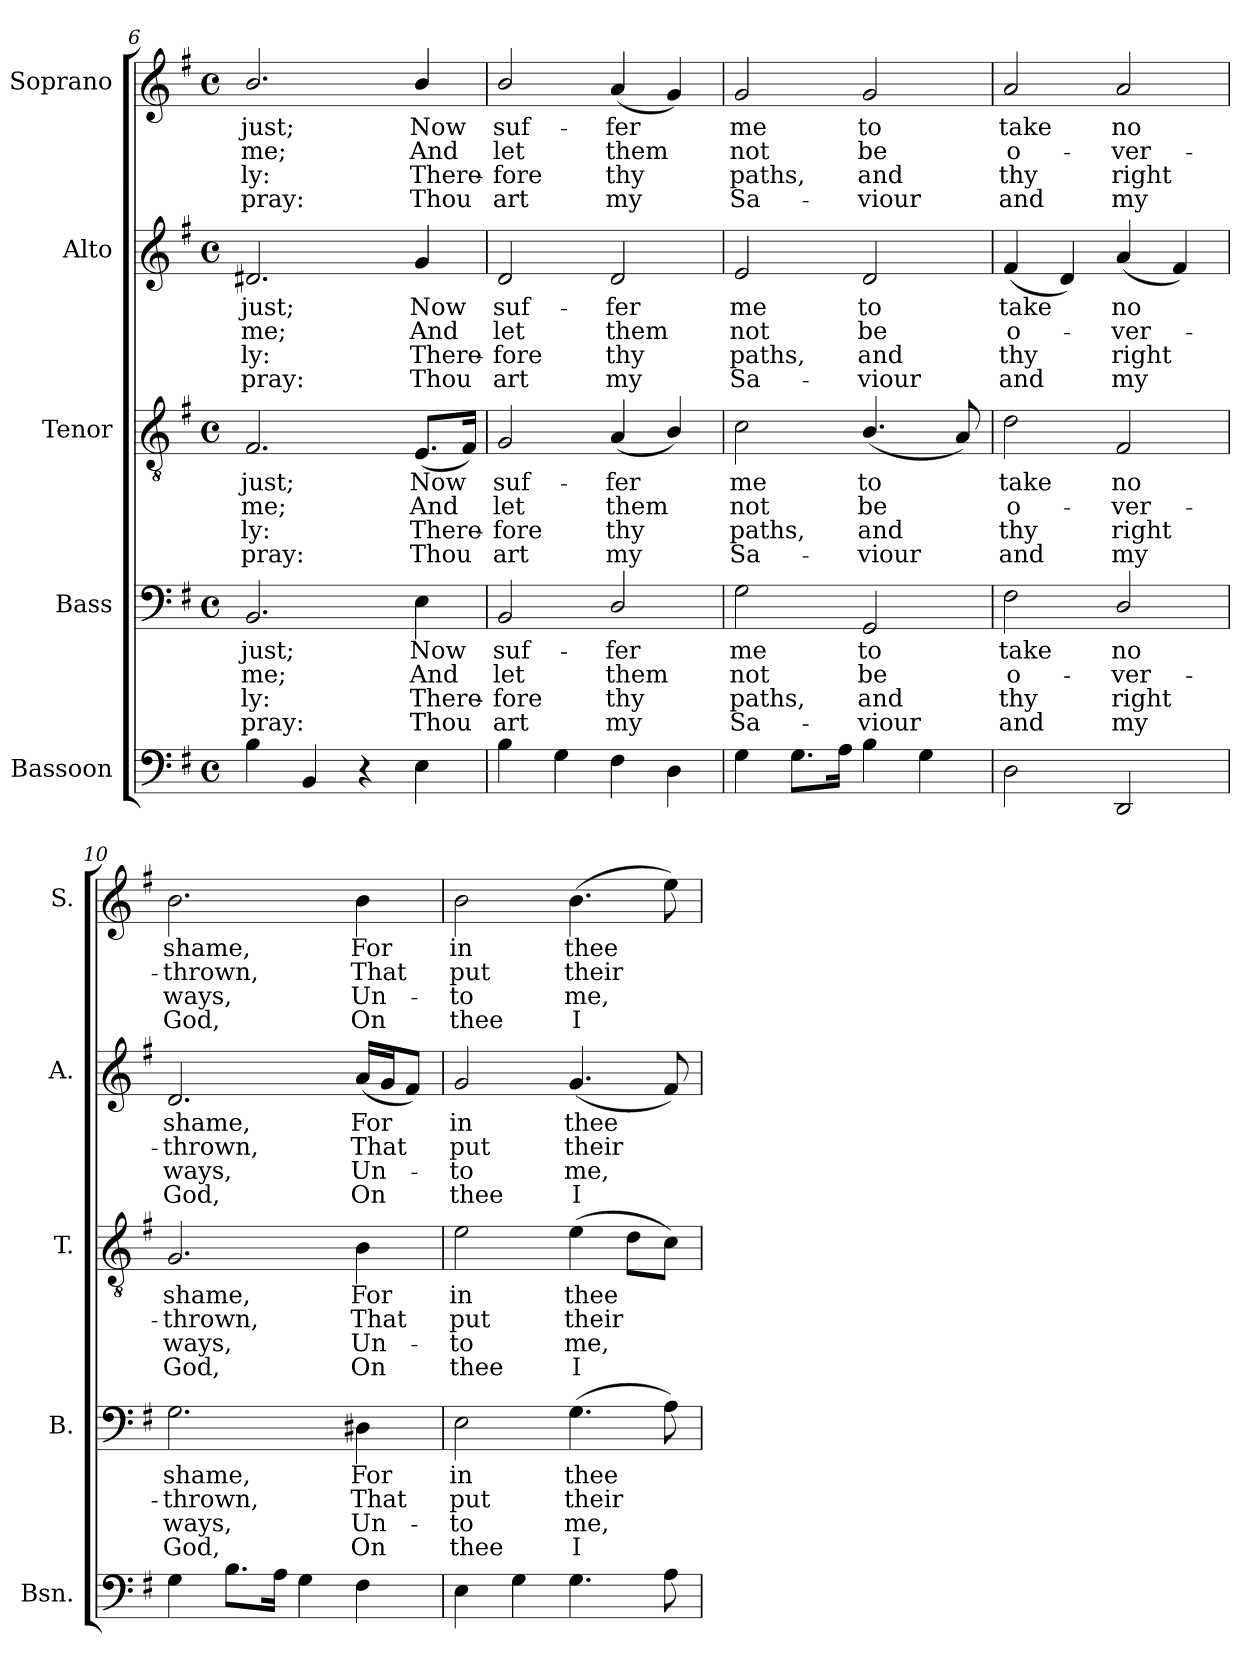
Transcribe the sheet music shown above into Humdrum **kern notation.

**kern	**kern	**text	**text	**text	**text	**kern	**text	**text	**text	**text	**kern	**text	**text	**text	**text	**kern	**text	**text	**text	**text
*part5	*part4	*part4	*part4	*part4	*part4	*part3	*part3	*part3	*part3	*part3	*part2	*part2	*part2	*part2	*part2	*part1	*part1	*part1	*part1	*part1
*staff5	*staff4	*staff4	*staff4	*staff4	*staff4	*staff3	*staff3	*staff3	*staff3	*staff3	*staff2	*staff2	*staff2	*staff2	*staff2	*staff1	*staff1	*staff1	*staff1	*staff1
*I"Bassoon	*I"Bass	*	*	*	*	*I"Tenor	*	*	*	*	*I"Alto	*	*	*	*	*I"Soprano	*	*	*	*
*I'Bsn.	*I'B.	*	*	*	*	*I'T.	*	*	*	*	*I'A.	*	*	*	*	*I'S.	*	*	*	*
*clefF4	*clefF4	*	*	*	*	*clefGv2	*	*	*	*	*clefG2	*	*	*	*	*clefG2	*	*	*	*
*	*	*	*	*	*	*ITrd7c12	*	*	*	*	*	*	*	*	*	*	*	*	*	*
*k[f#]	*k[f#]	*	*	*	*	*k[f#]	*	*	*	*	*k[f#]	*	*	*	*	*k[f#]	*	*	*	*
*G:	*G:	*	*	*	*	*G:	*	*	*	*	*G:	*	*	*	*	*G:	*	*	*	*
*M4/4	*M4/4	*	*	*	*	*M4/4	*	*	*	*	*M4/4	*	*	*	*	*M4/4	*	*	*	*
*met(c)	*met(c)	*	*	*	*	*met(c)	*	*	*	*	*met(c)	*	*	*	*	*met(c)	*	*	*	*
=6	=6	=6	=6	=6	=6	=6	=6	=6	=6	=6	=6	=6	=6	=6	=6	=6	=6	=6	=6	=6
!	!	!LO:LY:b:color=#000000	!LO:LY:b:color=#000000	!LO:LY:b:color=#000000	!LO:LY:b:color=#000000	!	!	!	!	!	!	!	!	!	!	!	!	!	!	!
!	!	!	!	!	!	!	!LO:LY:b:color=#000000	!LO:LY:b:color=#000000	!LO:LY:b:color=#000000	!LO:LY:b:color=#000000	!	!	!	!	!	!	!	!	!	!
!	!	!	!	!	!	!	!	!	!	!	!	!LO:LY:b:color=#000000	!LO:LY:b:color=#000000	!LO:LY:b:color=#000000	!LO:LY:b:color=#000000	!	!	!	!	!
!	!	!	!	!	!	!	!	!	!	!	!	!	!	!	!	!	!LO:LY:b:color=#000000	!LO:LY:b:color=#000000	!LO:LY:b:color=#000000	!LO:LY:b:color=#000000
4Bi\	2.BBi/	just;	me;	ly:	pray:	2.FF#i/	just;	me;	ly:	pray:	2.d#Xi/	just;	me;	ly:	pray:	2.bi/	just;	me;	ly:	pray:
4BBi/	.	.	.	.	.	.	.	.	.	.	.	.	.	.	.	.	.	.	.	.
4r	.	.	.	.	.	.	.	.	.	.	.	.	.	.	.	.	.	.	.	.
!	!	!LO:LY:b:color=#000000	!LO:LY:b:color=#000000	!LO:LY:b:color=#000000	!LO:LY:b:color=#000000	!	!	!	!	!	!	!	!	!	!	!	!	!	!	!
!	!	!	!	!	!	!	!LO:LY:b:color=#000000	!LO:LY:b:color=#000000	!LO:LY:b:color=#000000	!LO:LY:b:color=#000000	!	!	!	!	!	!	!	!	!	!
!	!	!	!	!	!	!	!	!	!	!	!	!LO:LY:b:color=#000000	!LO:LY:b:color=#000000	!LO:LY:b:color=#000000	!LO:LY:b:color=#000000	!	!	!	!	!
!	!	!	!	!	!	!	!	!	!	!	!	!	!	!	!	!	!LO:LY:b:color=#000000	!LO:LY:b:color=#000000	!LO:LY:b:color=#000000	!LO:LY:b:color=#000000
4Ei\	4Ei\	Now	And	There-	-Thou	(8.EEi/L	Now	And	There-	-Thou	4gi/	Now	And	There-	-Thou	4bi/	Now	And	There-	-Thou
.	.	.	.	.	.	16FF#i/Jk)	.	.	.	.	.	.	.	.	.	.	.	.	.	.
=7	=7	=7	=7	=7	=7	=7	=7	=7	=7	=7	=7	=7	=7	=7	=7	=7	=7	=7	=7	=7
!	!	!LO:LY:b:color=#000000	!LO:LY:b:color=#000000	!LO:LY:b:color=#000000	!LO:LY:b:color=#000000	!	!	!	!	!	!	!	!	!	!	!	!	!	!	!
!	!	!	!	!	!	!	!LO:LY:b:color=#000000	!LO:LY:b:color=#000000	!LO:LY:b:color=#000000	!LO:LY:b:color=#000000	!	!	!	!	!	!	!	!	!	!
!	!	!	!	!	!	!	!	!	!	!	!	!LO:LY:b:color=#000000	!LO:LY:b:color=#000000	!LO:LY:b:color=#000000	!LO:LY:b:color=#000000	!	!	!	!	!
!	!	!	!	!	!	!	!	!	!	!	!	!	!	!	!	!	!LO:LY:b:color=#000000	!LO:LY:b:color=#000000	!LO:LY:b:color=#000000	!LO:LY:b:color=#000000
4Bi\	2BBi/	suf-	let	fore	art	2GGi/	suf-	let	fore	art	2di/	suf-	let	fore	art	2bi/	suf-	let	fore	art
4Gi\	.	.	.	.	.	.	.	.	.	.	.	.	.	.	.	.	.	.	.	.
!	!	!LO:LY:b:color=#000000	!LO:LY:b:color=#000000	!LO:LY:b:color=#000000	!LO:LY:b:color=#000000	!	!	!	!	!	!	!	!	!	!	!	!	!	!	!
!	!	!	!	!	!	!	!LO:LY:b:color=#000000	!LO:LY:b:color=#000000	!LO:LY:b:color=#000000	!LO:LY:b:color=#000000	!	!	!	!	!	!	!	!	!	!
!	!	!	!	!	!	!	!	!	!	!	!	!LO:LY:b:color=#000000	!LO:LY:b:color=#000000	!LO:LY:b:color=#000000	!LO:LY:b:color=#000000	!	!	!	!	!
!	!	!	!	!	!	!	!	!	!	!	!	!	!	!	!	!	!LO:LY:b:color=#000000	!LO:LY:b:color=#000000	!LO:LY:b:color=#000000	!LO:LY:b:color=#000000
4F#i\	2Di/	-fer	them	thy	my	(4AAi/	-fer	them	thy	my	2di/	-fer	them	thy	my	(4ai/	-fer	them	thy	my
4Di\	.	.	.	.	.	4BBi/)	.	.	.	.	.	.	.	.	.	4gi/)	.	.	.	.
!!LO:PB:g=z
=8	=8	=8	=8	=8	=8	=8	=8	=8	=8	=8	=8	=8	=8	=8	=8	=8	=8	=8	=8	=8
!	!	!LO:LY:b:color=#000000	!LO:LY:b:color=#000000	!LO:LY:b:color=#000000	!LO:LY:b:color=#000000	!	!	!	!	!	!	!	!	!	!	!	!	!	!	!
!	!	!	!	!	!	!	!LO:LY:b:color=#000000	!LO:LY:b:color=#000000	!LO:LY:b:color=#000000	!LO:LY:b:color=#000000	!	!	!	!	!	!	!	!	!	!
!	!	!	!	!	!	!	!	!	!	!	!	!LO:LY:b:color=#000000	!LO:LY:b:color=#000000	!LO:LY:b:color=#000000	!LO:LY:b:color=#000000	!	!	!	!	!
!	!	!	!	!	!	!	!	!	!	!	!	!	!	!	!	!	!LO:LY:b:color=#000000	!LO:LY:b:color=#000000	!LO:LY:b:color=#000000	!LO:LY:b:color=#000000
4Gi\	2Gi\	me	not	paths,	Sa-	2Ci\	me	not	paths,	Sa-	2ei/	me	not	paths,	Sa-	2gi/	me	not	paths,	Sa-
8.Gi\L	.	.	.	.	.	.	.	.	.	.	.	.	.	.	.	.	.	.	.	.
16Ai\Jk	.	.	.	.	.	.	.	.	.	.	.	.	.	.	.	.	.	.	.	.
!	!	!LO:LY:b:color=#000000	!LO:LY:b:color=#000000	!LO:LY:b:color=#000000	!LO:LY:b:color=#000000	!	!	!	!	!	!	!	!	!	!	!	!	!	!	!
!	!	!	!	!	!	!	!LO:LY:b:color=#000000	!LO:LY:b:color=#000000	!LO:LY:b:color=#000000	!LO:LY:b:color=#000000	!	!	!	!	!	!	!	!	!	!
!	!	!	!	!	!	!	!	!	!	!	!	!LO:LY:b:color=#000000	!LO:LY:b:color=#000000	!LO:LY:b:color=#000000	!LO:LY:b:color=#000000	!	!	!	!	!
!	!	!	!	!	!	!	!	!	!	!	!	!	!	!	!	!	!LO:LY:b:color=#000000	!LO:LY:b:color=#000000	!LO:LY:b:color=#000000	!LO:LY:b:color=#000000
4Bi\	2GGi/	to	be	-and	viour	(4.BBi/	to	be	-and	viour	2di/	to	be	-and	viour	2gi/	to	be	-and	viour
4Gi\	.	.	.	.	.	.	.	.	.	.	.	.	.	.	.	.	.	.	.	.
.	.	.	.	.	.	8AAi/)	.	.	.	.	.	.	.	.	.	.	.	.	.	.
=9	=9	=9	=9	=9	=9	=9	=9	=9	=9	=9	=9	=9	=9	=9	=9	=9	=9	=9	=9	=9
!	!	!LO:LY:b:color=#000000	!LO:LY:b:color=#000000	!LO:LY:b:color=#000000	!LO:LY:b:color=#000000	!	!	!	!	!	!	!	!	!	!	!	!	!	!	!
!	!	!	!	!	!	!	!LO:LY:b:color=#000000	!LO:LY:b:color=#000000	!LO:LY:b:color=#000000	!LO:LY:b:color=#000000	!	!	!	!	!	!	!	!	!	!
!	!	!	!	!	!	!	!	!	!	!	!	!LO:LY:b:color=#000000	!LO:LY:b:color=#000000	!LO:LY:b:color=#000000	!LO:LY:b:color=#000000	!	!	!	!	!
!	!	!	!	!	!	!	!	!	!	!	!	!	!	!	!	!	!LO:LY:b:color=#000000	!LO:LY:b:color=#000000	!LO:LY:b:color=#000000	!LO:LY:b:color=#000000
2Di\	2F#i\	take	o-	thy	and	2Di\	take	o-	thy	and	(4f#i/	take	o-	thy	and	2ai/	take	o-	thy	and
.	.	.	.	.	.	.	.	.	.	.	4di/)	.	.	.	.	.	.	.	.	.
!	!	!LO:LY:b:color=#000000	!LO:LY:b:color=#000000	!LO:LY:b:color=#000000	!LO:LY:b:color=#000000	!	!	!	!	!	!	!	!	!	!	!	!	!	!	!
!	!	!	!	!	!	!	!LO:LY:b:color=#000000	!LO:LY:b:color=#000000	!LO:LY:b:color=#000000	!LO:LY:b:color=#000000	!	!	!	!	!	!	!	!	!	!
!	!	!	!	!	!	!	!	!	!	!	!	!LO:LY:b:color=#000000	!LO:LY:b:color=#000000	!LO:LY:b:color=#000000	!LO:LY:b:color=#000000	!	!	!	!	!
!	!	!	!	!	!	!	!	!	!	!	!	!	!	!	!	!	!LO:LY:b:color=#000000	!LO:LY:b:color=#000000	!LO:LY:b:color=#000000	!LO:LY:b:color=#000000
2DDi/	2Di/	no	-ver-	right	my	2FF#i/	no	-ver-	right	my	(4ai/	no	-ver-	right	my	2ai/	no	-ver-	right	my
.	.	.	.	.	.	.	.	.	.	.	4f#i/)	.	.	.	.	.	.	.	.	.
=10	=10	=10	=10	=10	=10	=10	=10	=10	=10	=10	=10	=10	=10	=10	=10	=10	=10	=10	=10	=10
!	!	!LO:LY:b:color=#000000	!LO:LY:b:color=#000000	!LO:LY:b:color=#000000	!LO:LY:b:color=#000000	!	!	!	!	!	!	!	!	!	!	!	!	!	!	!
!	!	!	!	!	!	!	!LO:LY:b:color=#000000	!LO:LY:b:color=#000000	!LO:LY:b:color=#000000	!LO:LY:b:color=#000000	!	!	!	!	!	!	!	!	!	!
!	!	!	!	!	!	!	!	!	!	!	!	!LO:LY:b:color=#000000	!LO:LY:b:color=#000000	!LO:LY:b:color=#000000	!LO:LY:b:color=#000000	!	!	!	!	!
!	!	!	!	!	!	!	!	!	!	!	!	!	!	!	!	!	!LO:LY:b:color=#000000	!LO:LY:b:color=#000000	!LO:LY:b:color=#000000	!LO:LY:b:color=#000000
4Gi\	2.Gi\	shame,	-thrown,	ways,	God,	2.GGi/	shame,	-thrown,	ways,	God,	2.di/	shame,	-thrown,	ways,	God,	2.bi\	shame,	-thrown,	ways,	God,
8.Bi\L	.	.	.	.	.	.	.	.	.	.	.	.	.	.	.	.	.	.	.	.
16Ai\Jk	.	.	.	.	.	.	.	.	.	.	.	.	.	.	.	.	.	.	.	.
4Gi\	.	.	.	.	.	.	.	.	.	.	.	.	.	.	.	.	.	.	.	.
!	!	!LO:LY:b:color=#000000	!LO:LY:b:color=#000000	!LO:LY:b:color=#000000	!LO:LY:b:color=#000000	!	!	!	!	!	!	!	!	!	!	!	!	!	!	!
!	!	!	!	!	!	!	!LO:LY:b:color=#000000	!LO:LY:b:color=#000000	!LO:LY:b:color=#000000	!LO:LY:b:color=#000000	!	!	!	!	!	!	!	!	!	!
!	!	!	!	!	!	!	!	!	!	!	!	!LO:LY:b:color=#000000	!LO:LY:b:color=#000000	!LO:LY:b:color=#000000	!LO:LY:b:color=#000000	!	!	!	!	!
!	!	!	!	!	!	!	!	!	!	!	!	!	!	!	!	!	!LO:LY:b:color=#000000	!LO:LY:b:color=#000000	!LO:LY:b:color=#000000	!LO:LY:b:color=#000000
4F#i\	4D#Xi\	For	That	Un-	-On	4BBi\	For	That	Un-	-On	(16ai/LL	For	That	Un-	-On	4bi\	For	That	Un-	-On
.	.	.	.	.	.	.	.	.	.	.	16gi/J	.	.	.	.	.	.	.	.	.
.	.	.	.	.	.	.	.	.	.	.	8f#i/J)	.	.	.	.	.	.	.	.	.
=11	=11	=11	=11	=11	=11	=11	=11	=11	=11	=11	=11	=11	=11	=11	=11	=11	=11	=11	=11	=11
!	!	!LO:LY:b:color=#000000	!LO:LY:b:color=#000000	!LO:LY:b:color=#000000	!LO:LY:b:color=#000000	!	!	!	!	!	!	!	!	!	!	!	!	!	!	!
!	!	!	!	!	!	!	!LO:LY:b:color=#000000	!LO:LY:b:color=#000000	!LO:LY:b:color=#000000	!LO:LY:b:color=#000000	!	!	!	!	!	!	!	!	!	!
!	!	!	!	!	!	!	!	!	!	!	!	!LO:LY:b:color=#000000	!LO:LY:b:color=#000000	!LO:LY:b:color=#000000	!LO:LY:b:color=#000000	!	!	!	!	!
!	!	!	!	!	!	!	!	!	!	!	!	!	!	!	!	!	!LO:LY:b:color=#000000	!LO:LY:b:color=#000000	!LO:LY:b:color=#000000	!LO:LY:b:color=#000000
4Ei\	2Ei\	in	put	to	thee	2Ei\	in	put	to	thee	2gi/	in	put	to	thee	2bi\	in	put	to	thee
4Gi\	.	.	.	.	.	.	.	.	.	.	.	.	.	.	.	.	.	.	.	.
!	!	!LO:LY:b:color=#000000	!LO:LY:b:color=#000000	!LO:LY:b:color=#000000	!LO:LY:b:color=#000000	!	!	!	!	!	!	!	!	!	!	!	!	!	!	!
!	!	!	!	!	!	!	!LO:LY:b:color=#000000	!LO:LY:b:color=#000000	!LO:LY:b:color=#000000	!LO:LY:b:color=#000000	!	!	!	!	!	!	!	!	!	!
!	!	!	!	!	!	!	!	!	!	!	!	!LO:LY:b:color=#000000	!LO:LY:b:color=#000000	!LO:LY:b:color=#000000	!LO:LY:b:color=#000000	!	!	!	!	!
!	!	!	!	!	!	!	!	!	!	!	!	!	!	!	!	!	!LO:LY:b:color=#000000	!LO:LY:b:color=#000000	!LO:LY:b:color=#000000	!LO:LY:b:color=#000000
4.Gi\	(4.Gi\	thee	their	me,	I	(4Ei\	thee	their	me,	I	(4.gi/	thee	their	me,	I	(4.bi\	thee	their	me,	I
.	.	.	.	.	.	8Di\L	.	.	.	.	.	.	.	.	.	.	.	.	.	.
8Ai\	8Ai\)	.	.	.	.	8Ci\J)	.	.	.	.	8f#i/)	.	.	.	.	8eei\)	.	.	.	.
=	=	=	=	=	=	=	=	=	=	=	=	=	=	=	=	=	=	=	=	=
*-	*-	*-	*-	*-	*-	*-	*-	*-	*-	*-	*-	*-	*-	*-	*-	*-	*-	*-	*-	*-
